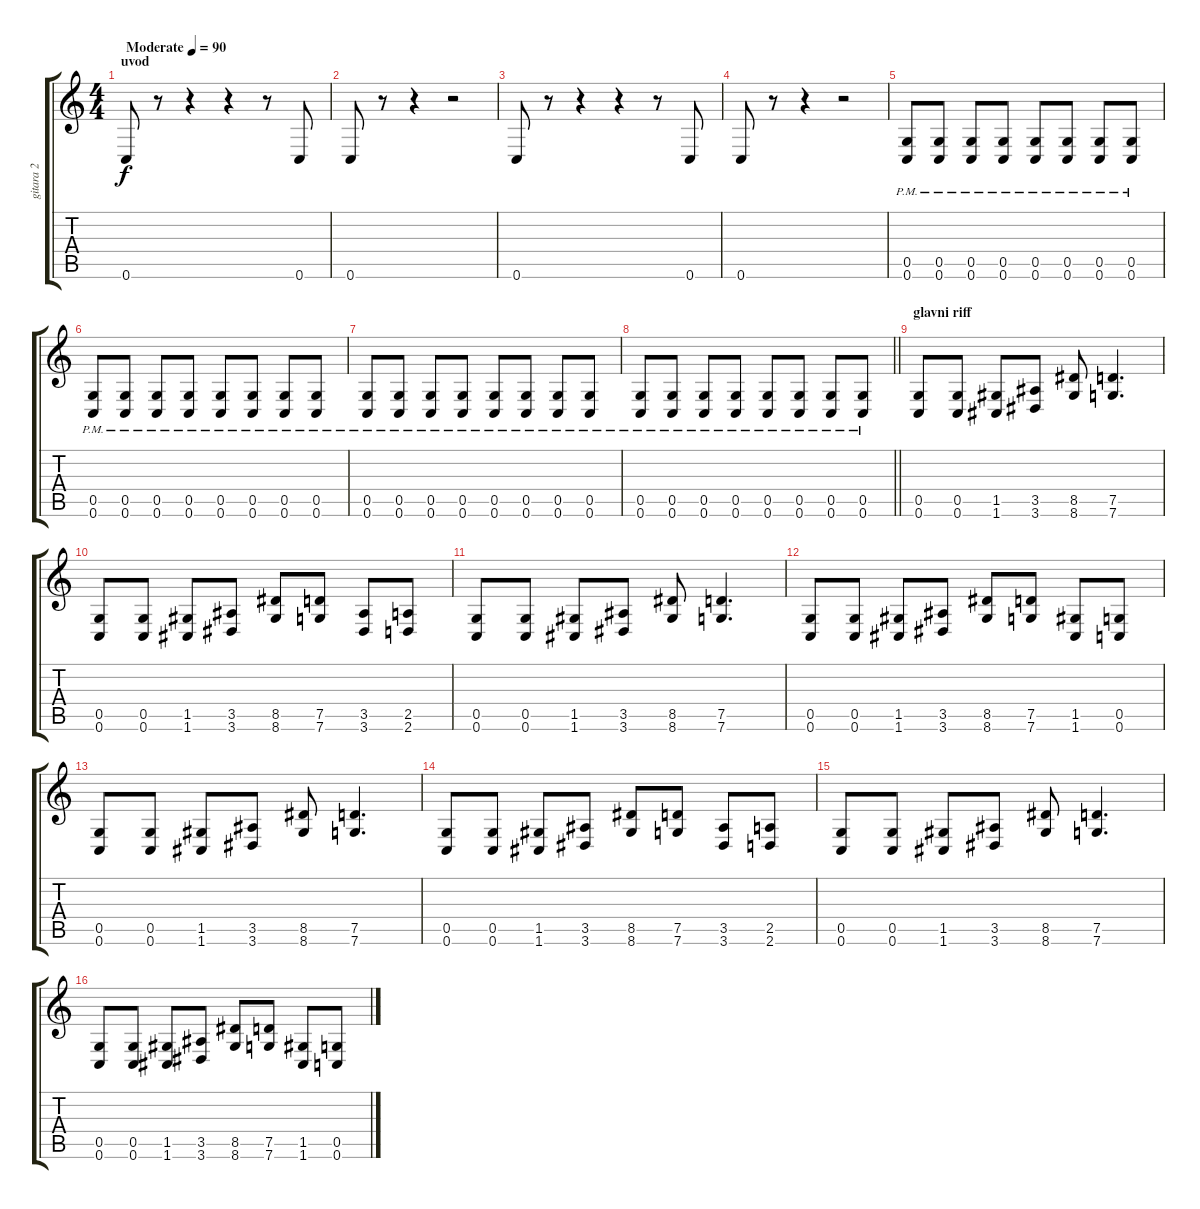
\track ("gitara 2" "gitara 2") {instrument distortionguitar}
\staff {score tabs}
\tuning (D4 A3 F3 C3 G2 C2) {hide}
\ts (4 4)
\section ("" "uvod")
\tempo (90 "Moderate")
\clef g2
\ks c
0.6.8{dy f instrument distortionguitar} r.8 r.4 r.4 r.8 0.6.8 |
0.6.8 r.8 r.4 r.2 |
0.6.8 r.8 r.4 r.4 r.8 0.6.8 |
0.6.8 r.8 r.4 r.2 |
(0.5{pm} 0.6{pm}).8 (0.5{pm} 0.6{pm}).8 (0.5{pm} 0.6{pm}).8 (0.5{pm} 0.6{pm}).8 (0.5{pm} 0.6{pm}).8 (0.5{pm} 0.6{pm}).8 (0.5{pm} 0.6{pm}).8 (0.5{pm} 0.6{pm}).8 |
(0.5{pm} 0.6{pm}).8 (0.5{pm} 0.6{pm}).8 (0.5{pm} 0.6{pm}).8 (0.5{pm} 0.6{pm}).8 (0.5{pm} 0.6{pm}).8 (0.5{pm} 0.6{pm}).8 (0.5{pm} 0.6{pm}).8 (0.5{pm} 0.6{pm}).8 |
(0.5{pm} 0.6{pm}).8 (0.5{pm} 0.6{pm}).8 (0.5{pm} 0.6{pm}).8 (0.5{pm} 0.6{pm}).8 (0.5{pm} 0.6{pm}).8 (0.5{pm} 0.6{pm}).8 (0.5{pm} 0.6{pm}).8 (0.5{pm} 0.6{pm}).8 |
\barLineRight lightlight
(0.5{pm} 0.6{pm}).8 (0.5{pm} 0.6{pm}).8 (0.5{pm} 0.6{pm}).8 (0.5{pm} 0.6{pm}).8 (0.5{pm} 0.6{pm}).8 (0.5{pm} 0.6{pm}).8 (0.5{pm} 0.6{pm}).8 (0.5{pm} 0.6{pm}).8 |
\section ("" "glavni riff")
(0.5 0.6).8 (0.5 0.6).8 (1.5 1.6).8 (3.5 3.6).8 (8.5 8.6).8 (7.5 7.6).4{d} |
(0.5 0.6).8 (0.5 0.6).8 (1.5 1.6).8 (3.5 3.6).8 (8.5 8.6).8 (7.5 7.6).8 (3.5 3.6).8 (2.5 2.6).8 |
(0.5 0.6).8 (0.5 0.6).8 (1.5 1.6).8 (3.5 3.6).8 (8.5 8.6).8 (7.5 7.6).4{d} |
(0.5 0.6).8 (0.5 0.6).8 (1.5 1.6).8 (3.5 3.6).8 (8.5 8.6).8 (7.5 7.6).8 (1.5 1.6).8 (0.5 0.6).8 |
(0.5 0.6).8 (0.5 0.6).8 (1.5 1.6).8 (3.5 3.6).8 (8.5 8.6).8 (7.5 7.6).4{d} |
(0.5 0.6).8 (0.5 0.6).8 (1.5 1.6).8 (3.5 3.6).8 (8.5 8.6).8 (7.5 7.6).8 (3.5 3.6).8 (2.5 2.6).8 |
(0.5 0.6).8 (0.5 0.6).8 (1.5 1.6).8 (3.5 3.6).8 (8.5 8.6).8 (7.5 7.6).4{d} |
(0.5 0.6).8 (0.5 0.6).8 (1.5 1.6).8 (3.5 3.6).8 (8.5 8.6).8 (7.5 7.6).8 (1.5 1.6).8 (0.5 0.6).8
